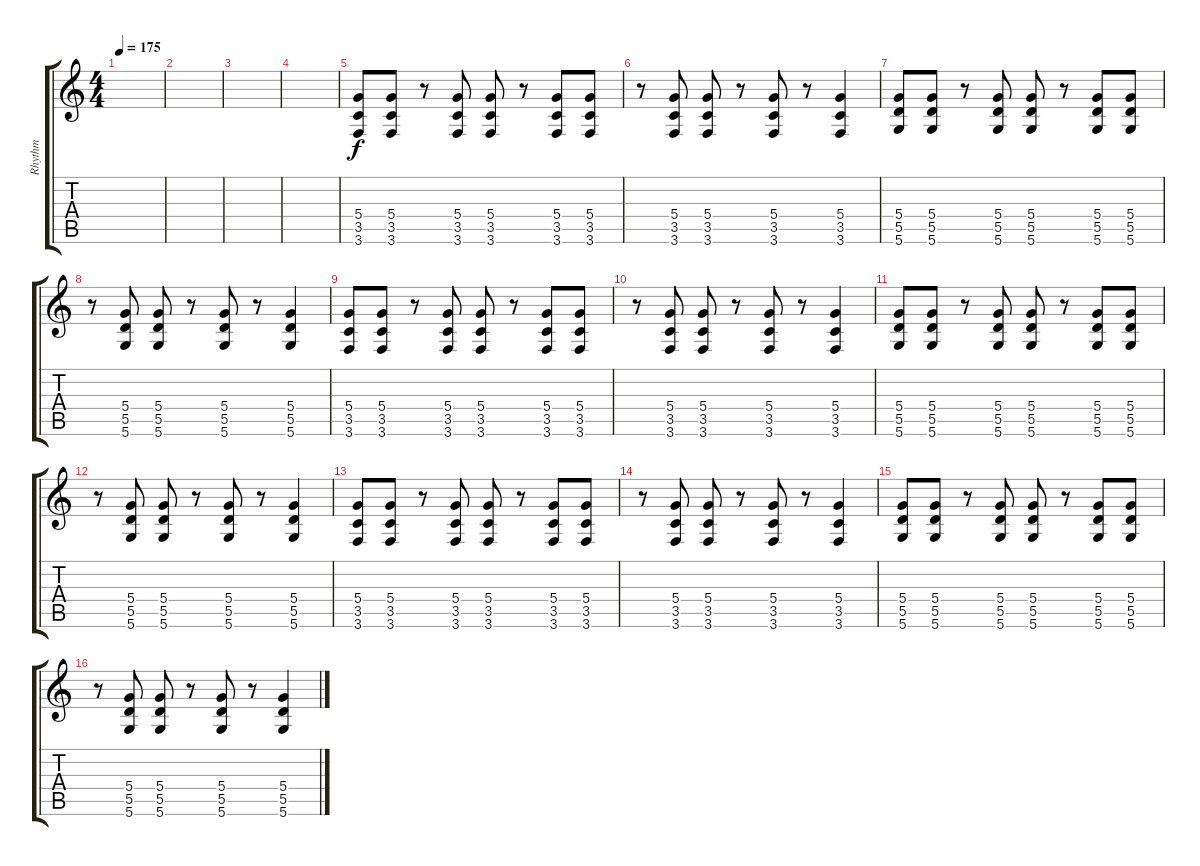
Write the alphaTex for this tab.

\track ("Rhythm" "Rhythm") {instrument distortionguitar}
\staff {score tabs}
\tuning (E4 B3 G3 D3 A2 D2) {hide}
\ts (4 4)
\tempo 175
\clef g2
\ks c
|
|
|
|
(5.4 3.5 3.6).8 (5.4 3.5 3.6).8 r.8 (5.4 3.5 3.6).8 (5.4 3.5 3.6).8 r.8 (5.4 3.5 3.6).8 (5.4 3.5 3.6).8 |
r.8 (5.4 3.5 3.6).8 (5.4 3.5 3.6).8 r.8 (5.4 3.5 3.6).8 r.8 (5.4 3.5 3.6).4 |
(5.4 5.5 5.6).8 (5.4 5.5 5.6).8 r.8 (5.4 5.5 5.6).8 (5.4 5.5 5.6).8 r.8 (5.4 5.5 5.6).8 (5.4 5.5 5.6).8 |
r.8 (5.4 5.5 5.6).8 (5.4 5.5 5.6).8 r.8 (5.4 5.5 5.6).8 r.8 (5.4 5.5 5.6).4 |
(5.4 3.5 3.6).8 (5.4 3.5 3.6).8 r.8 (5.4 3.5 3.6).8 (5.4 3.5 3.6).8 r.8 (5.4 3.5 3.6).8 (5.4 3.5 3.6).8 |
r.8 (5.4 3.5 3.6).8 (5.4 3.5 3.6).8 r.8 (5.4 3.5 3.6).8 r.8 (5.4 3.5 3.6).4 |
(5.4 5.5 5.6).8 (5.4 5.5 5.6).8 r.8 (5.4 5.5 5.6).8 (5.4 5.5 5.6).8 r.8 (5.4 5.5 5.6).8 (5.4 5.5 5.6).8 |
r.8 (5.4 5.5 5.6).8 (5.4 5.5 5.6).8 r.8 (5.4 5.5 5.6).8 r.8 (5.4 5.5 5.6).4 |
(5.4 3.5 3.6).8 (5.4 3.5 3.6).8 r.8 (5.4 3.5 3.6).8 (5.4 3.5 3.6).8 r.8 (5.4 3.5 3.6).8 (5.4 3.5 3.6).8 |
r.8 (5.4 3.5 3.6).8 (5.4 3.5 3.6).8 r.8 (5.4 3.5 3.6).8 r.8 (5.4 3.5 3.6).4 |
(5.4 5.5 5.6).8 (5.4 5.5 5.6).8 r.8 (5.4 5.5 5.6).8 (5.4 5.5 5.6).8 r.8 (5.4 5.5 5.6).8 (5.4 5.5 5.6).8 |
r.8 (5.4 5.5 5.6).8 (5.4 5.5 5.6).8 r.8 (5.4 5.5 5.6).8 r.8 (5.4 5.5 5.6).4
